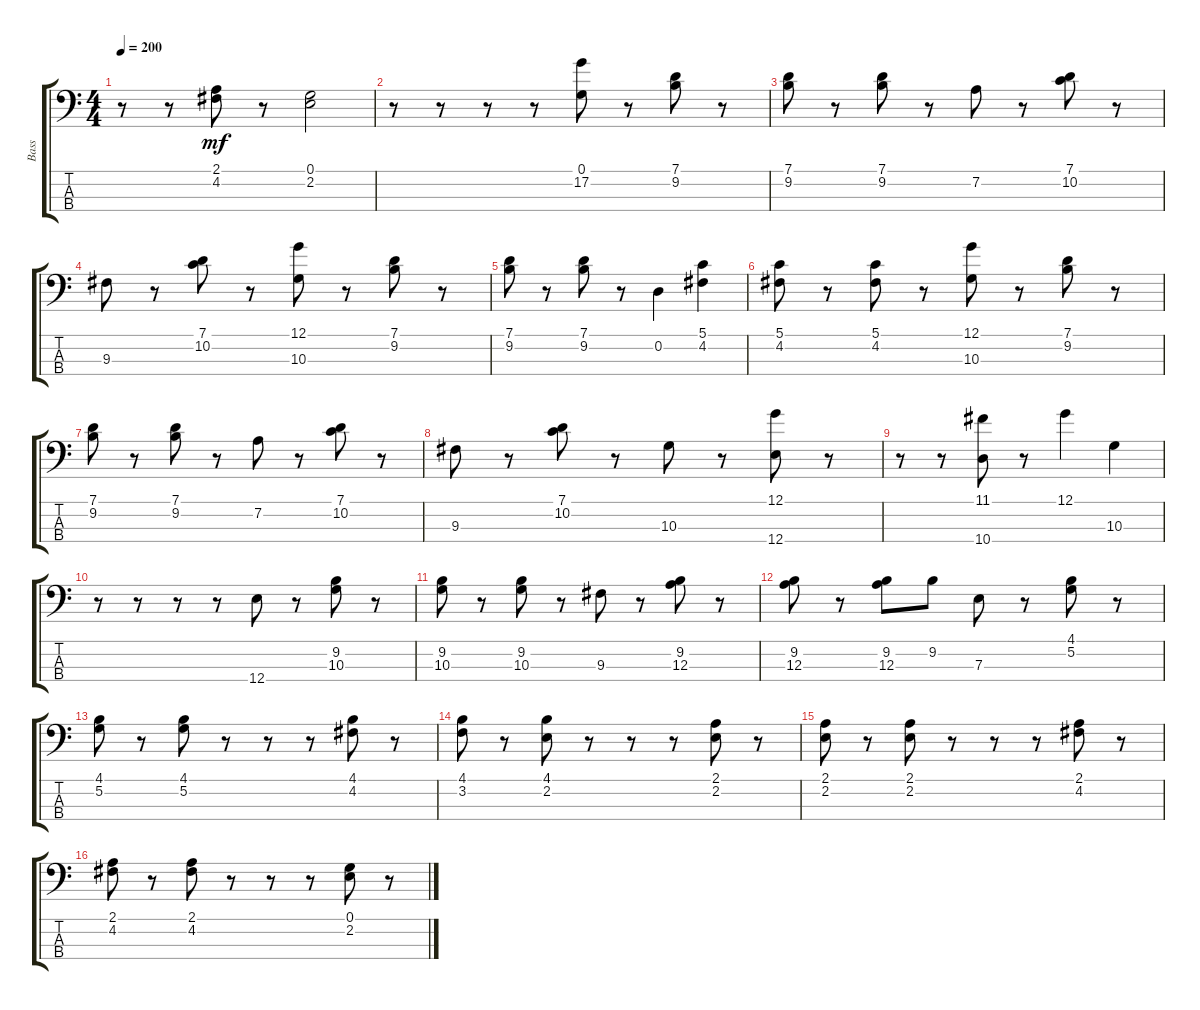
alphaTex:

\track ("Bass" "Bass") {instrument synthbass2}
\staff {score tabs}
\tuning (G2 D2 A1 E1) {hide}
\ts (4 4)
\tempo 200
\clef f4
\ks c
r.8{dy mf} r.8 (2.1 4.2).8 r.8 (0.1 2.2).2 |
r.8 r.8 r.8 r.8 (0.1 17.2).8 r.8 (7.1 9.2).8 r.8 |
(7.1 9.2).8 r.8 (7.1 9.2).8 r.8 7.2.8 r.8 (7.1 10.2).8 r.8 |
9.3.8 r.8 (7.1 10.2).8 r.8 (12.1 10.3).8 r.8 (7.1 9.2).8 r.8 |
(7.1 9.2).8 r.8 (7.1 9.2).8 r.8 0.2.4 (5.1 4.2).4 |
(5.1 4.2).8 r.8 (5.1 4.2).8 r.8 (12.1 10.3).8 r.8 (7.1 9.2).8 r.8 |
(7.1 9.2).8 r.8 (7.1 9.2).8 r.8 7.2.8 r.8 (7.1 10.2).8 r.8 |
9.3.8 r.8 (7.1 10.2).8 r.8 10.3.8 r.8 (12.1 12.4).8 r.8 |
r.8 r.8 (11.1 10.4).8 r.8 12.1.4 10.3.4 |
r.8 r.8 r.8 r.8 12.4.8 r.8 (9.2 10.3).8 r.8 |
(9.2 10.3).8 r.8 (9.2 10.3).8 r.8 9.3.8 r.8 (9.2 12.3).8 r.8 |
(9.2 12.3).8 r.8 (9.2 12.3).8 9.2.8 7.3.8 r.8 (4.1 5.2).8 r.8 |
(4.1 5.2).8 r.8 (4.1 5.2).8 r.8 r.8 r.8 (4.1 4.2).8 r.8 |
(4.1 3.2).8 r.8 (4.1 2.2).8 r.8 r.8 r.8 (2.1 2.2).8 r.8 |
(2.1 2.2).8 r.8 (2.1 2.2).8 r.8 r.8 r.8 (2.1 4.2).8 r.8 |
(2.1 4.2).8 r.8 (2.1 4.2).8 r.8 r.8 r.8 (0.1 2.2).8 r.8
